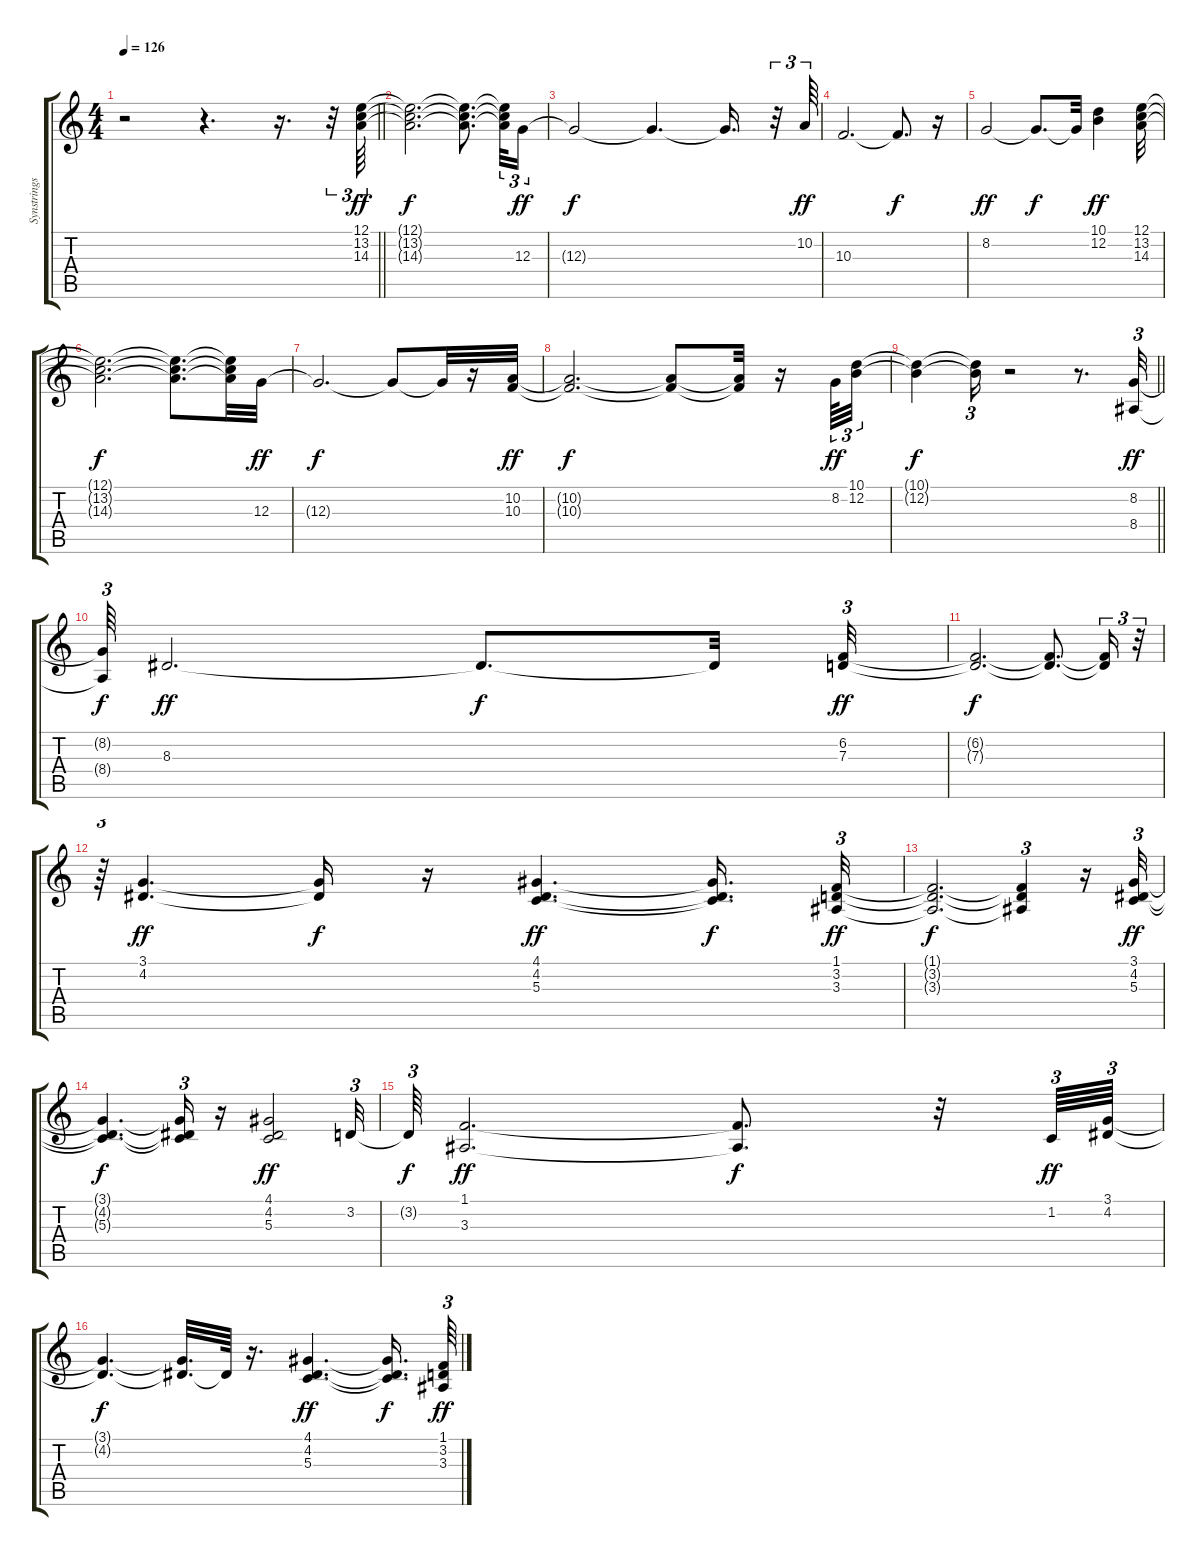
\track ("Synstrings          " "Synstrings") {instrument synthstrings2}
\staff {score tabs}
\tuning (E4 B3 G3 D3 A2 E2) {hide}
\ts (4 4)
\tempo 126
\clef g2
\barLineRight lightlight
\ks c
r.2{dy f} r.4{d} r.16{d} r.32{tu (3 2)} (12.1 13.2 14.3).64{tu (3 2) dy ff} |
(12.1{t} 13.2{t} 14.3{t}).2{d dy f} (12.1{t} 13.2{t} 14.3{t}).8{d} (12.1{t} 13.2{t} 14.3{t}).32{tu (3 2)} 12.3.16{tu (3 2) dy ff} |
12.3{t}.2{dy f} 12.3{t}.4{d} 12.3{t}.16{d} r.32{tu (3 2)} 10.2.64{tu (3 2) dy ff} |
10.3.2{d} 10.3{t}.8{d dy f} r.16 |
8.2.2{dy ff} 8.2{t}.8{d dy f} 8.2{t}.32 (10.1 12.2).4{dy ff} (12.1 13.2 14.3).32 |
(12.1{t} 13.2{t} 14.3{t}).2{d dy f} (12.1{t} 13.2{t} 14.3{t}).8{d} (12.1{t} 13.2{t} 14.3{t}).32 12.3.32{dy ff} |
12.3{t}.2{d dy f} 12.3{t}.8 12.3{t}.32 r.16 (10.2 10.3).32{dy ff} |
(10.2{t} 10.3{t}).2{d dy f} (10.2{t} 10.3{t}).8 (10.2{t} 10.3{t}).32 r.16 8.2.64{tu (3 2) dy ff} (10.1 12.2).32{tu (3 2)} |
\barLineRight lightlight
(10.1{t} 12.2{t}).4{dy f} (10.1{t} 12.2{t}).16{tu (3 2)} r.2 r.8{d} (8.2 8.4).32{tu (3 2) dy ff} |
(8.2{t} 8.4{t}).64{tu (3 2) dy f} 8.3.2{d dy ff} 8.3{t}.8{d dy f} 8.3{t}.32 (6.2 7.3).32{tu (3 2) dy ff} |
(6.2{t} 7.3{t}).2{d dy f} (6.2{t} 7.3{t}).8{d} (6.2{t} 7.3{t}).16{tu (3 2)} r.32{tu (3 2)} |
r.64{tu (3 2)} (3.1 4.2).4{d dy ff} (3.1{t} 4.2{t}).16{dy f} r.16 (4.1 4.2 5.3).4{d dy ff} (4.1{t} 4.2{t} 5.3{t}).16{d dy f} (1.1 3.2 3.3).32{tu (3 2) dy ff} |
(1.1{t} 3.2{t} 3.3{t}).2{d dy f} (1.1{t} 3.2{t} 3.3{t}).4{tu (3 2)} r.16 (3.1 4.2 5.3).32{tu (3 2) dy ff} |
(3.1{t} 4.2{t} 5.3{t}).4{d dy f} (3.1{t} 4.2{t} 5.3{t}).16{tu (3 2)} r.16 (4.1 4.2 5.3).2{dy ff} 3.2.32{tu (3 2)} |
3.2{t}.64{tu (3 2) dy f} (1.1 3.3).2{d dy ff} (1.1{t} 3.3{t}).8{d dy f} r.32 1.2.64{tu (3 2) dy ff} (3.1 4.2).64{tu (3 2)} |
(3.1{t} 4.2{t}).4{d dy f} (3.1{t} 4.2{t}).32{d} 4.2{t}.64 r.16{d} (4.1 4.2 5.3).4{d dy ff} (4.1{t} 4.2{t} 5.3{t}).16{d dy f} (1.1 3.2 3.3).64{tu (3 2) dy ff}
